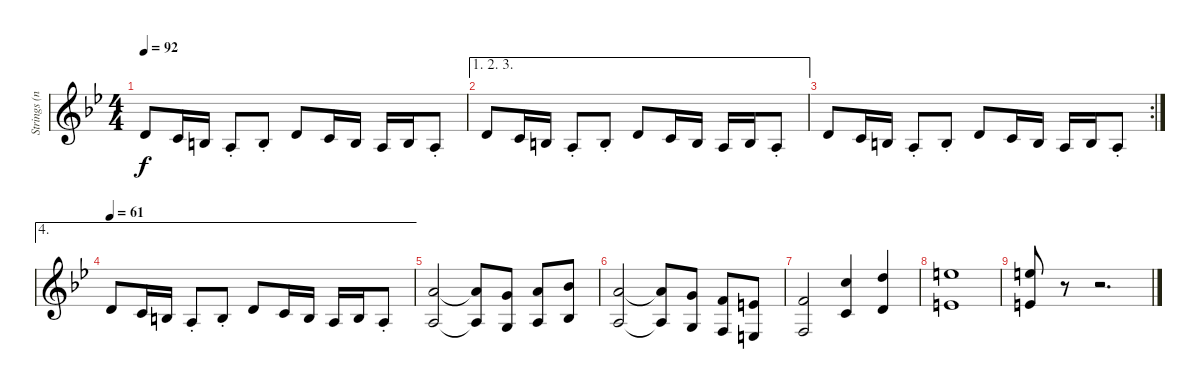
\track ("Strings (not Piccolo!)" "Strings (n") {instrument piccolo}
\staff {score}
\tuning (E4 B3 G3 D3 A2 E2) {hide}
\ts (4 4)
\tempo 92
\clef g2
\ks gminor
7.3.8{dy f} 5.3.16 4.3.16 2.3{st}.8 4.3{st}.8 7.3.8 5.3.16 4.3.16 2.3.16 4.3.16 2.3{st}.8 |
\ae (1 2 3)
7.3.8 5.3.16 4.3.16 2.3{st}.8 4.3{st}.8 7.3.8 5.3.16 4.3.16 2.3.16 4.3.16 2.3{st}.8 |
\rc 2
7.3.8 5.3.16 4.3.16 2.3{st}.8 4.3{st}.8 7.3.8 5.3.16 4.3.16 2.3.16 4.3.16 2.3{st}.8 |
\ae 4
\tempo 61
7.3.8 5.3.16 4.3.16 2.3{st}.8 4.3{st}.8 7.3.8 5.3.16 4.3.16 2.3.16 4.3.16 2.3{st}.8 |
(5.1 2.3).2 (5.1{t} 2.3{t}).8 (3.1 0.3).8 (5.1 2.3).8 (6.1 3.3).8 |
(5.1 2.3).2 (5.1{t} 2.3{t}).8 (3.1 0.3).8 (6.2 3.4).8 (5.2 2.4).8 |
(6.2 3.4).2 (13.2 10.4).4 (15.2 12.4).4 |
(12.1 5.2).1 |
(17.2 14.4).8 r.8 r.2{d}
